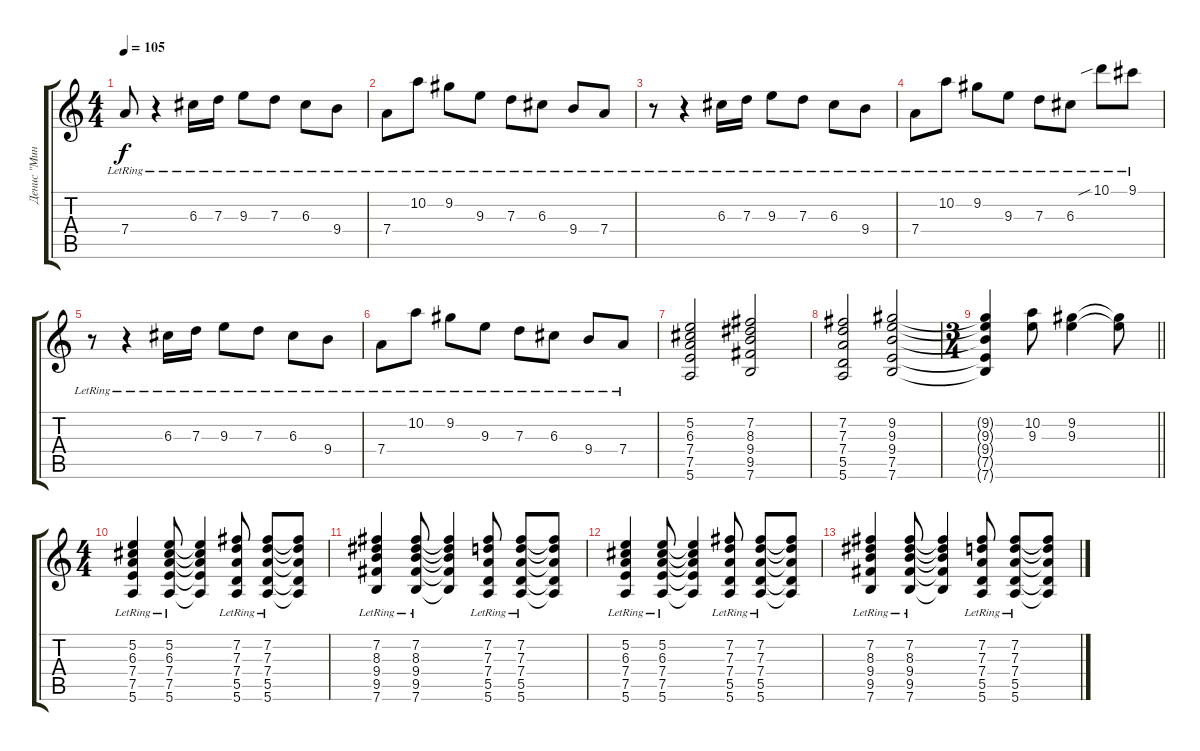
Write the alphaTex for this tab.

\track ("Денис \"Минор\" Самойленко" "Денис \"Мин") {instrument electricguitarclean}
\staff {score tabs}
\tuning (E4 B3 G3 D3 A2 E2) {hide}
\ts (4 4)
\section ("" "")
\tempo 105
\clef g2
\ks c
7.4{lr}.8{dy f} r.4 6.3{lr}.16 7.3{lr}.16 9.3{lr}.8 7.3{lr}.8 6.3{lr}.8 9.4{lr}.8 |
7.4{lr}.8 10.2{lr}.8 9.2{lr}.8 9.3{lr}.8 7.3{lr}.8 6.3{lr}.8 9.4{lr}.8 7.4{lr}.8 |
r.8 r.4 6.3{lr}.16 7.3{lr}.16 9.3{lr}.8 7.3{lr}.8 6.3{lr}.8 9.4{lr}.8 |
7.4{lr}.8 10.2{lr}.8 9.2{lr}.8 9.3{lr}.8 7.3{lr}.8 6.3{lr}.8 10.1{sib lr}.8 9.1{lr}.8 |
r.8 r.4 6.3{lr}.16 7.3{lr}.16 9.3{lr}.8 7.3{lr}.8 6.3{lr}.8 9.4{lr}.8 |
7.4{lr}.8 10.2{lr}.8 9.2{lr}.8 9.3{lr}.8 7.3{lr}.8 6.3{lr}.8 9.4{lr}.8 7.4{lr}.8 |
(5.2 6.3 7.4 7.5 5.6).2 (7.2 8.3 9.4 9.5 7.6).2 |
(7.2 7.3 7.4 5.5 5.6).2 (9.2 9.3 9.4 7.5 7.6).2 |
\ts (3 4)
\barLineRight lightlight
(9.2{t} 9.3{t} 9.4{t} 7.5{t} 7.6{t}).4 (10.2 9.3).8 (9.2 9.3).4 (9.2{t} 9.3{t}).8 |
\ts (4 4)
\section ("" "")
(5.2{lr} 6.3{lr} 7.4{lr} 7.5{lr} 5.6{lr}).4 (5.2{lr} 6.3{lr} 7.4{lr} 7.5{lr} 5.6{lr}).8 (5.2{t} 6.3{t} 7.4{t} 7.5{t} 5.6{t}).4 (7.2{lr} 7.3{lr} 7.4{lr} 5.5{lr} 5.6{lr}).8 (7.2{lr} 7.3{lr} 7.4{lr} 5.5{lr} 5.6{lr}).8 (7.2{t} 7.3{t} 7.4{t} 5.5{t} 5.6{t}).8 |
(7.2{lr} 8.3{lr} 9.4{lr} 9.5{lr} 7.6{lr}).4 (7.2{lr} 8.3{lr} 9.4{lr} 9.5{lr} 7.6{lr}).8 (7.2{t} 8.3{t} 9.4{t} 9.5{t} 7.6{t}).4 (7.2{lr} 7.3{lr} 7.4{lr} 5.5{lr} 5.6{lr}).8 (7.2{lr} 7.3{lr} 7.4{lr} 5.5{lr} 5.6{lr}).8 (7.2{t} 7.3{t} 7.4{t} 5.5{t} 5.6{t}).8 |
(5.2{lr} 6.3{lr} 7.4{lr} 7.5{lr} 5.6{lr}).4 (5.2{lr} 6.3{lr} 7.4{lr} 7.5{lr} 5.6{lr}).8 (5.2{t} 6.3{t} 7.4{t} 7.5{t} 5.6{t}).4 (7.2{lr} 7.3{lr} 7.4{lr} 5.5{lr} 5.6{lr}).8 (7.2{lr} 7.3{lr} 7.4{lr} 5.5{lr} 5.6{lr}).8 (7.2{t} 7.3{t} 7.4{t} 5.5{t} 5.6{t}).8 |
(7.2{lr} 8.3{lr} 9.4{lr} 9.5{lr} 7.6{lr}).4 (7.2{lr} 8.3{lr} 9.4{lr} 9.5{lr} 7.6{lr}).8 (7.2{t} 8.3{t} 9.4{t} 9.5{t} 7.6{t}).4 (7.2{lr} 7.3{lr} 7.4{lr} 5.5{lr} 5.6{lr}).8 (7.2{lr} 7.3{lr} 7.4{lr} 5.5{lr} 5.6{lr}).8 (7.2{t} 7.3{t} 7.4{t} 5.5{t} 5.6{t}).8
